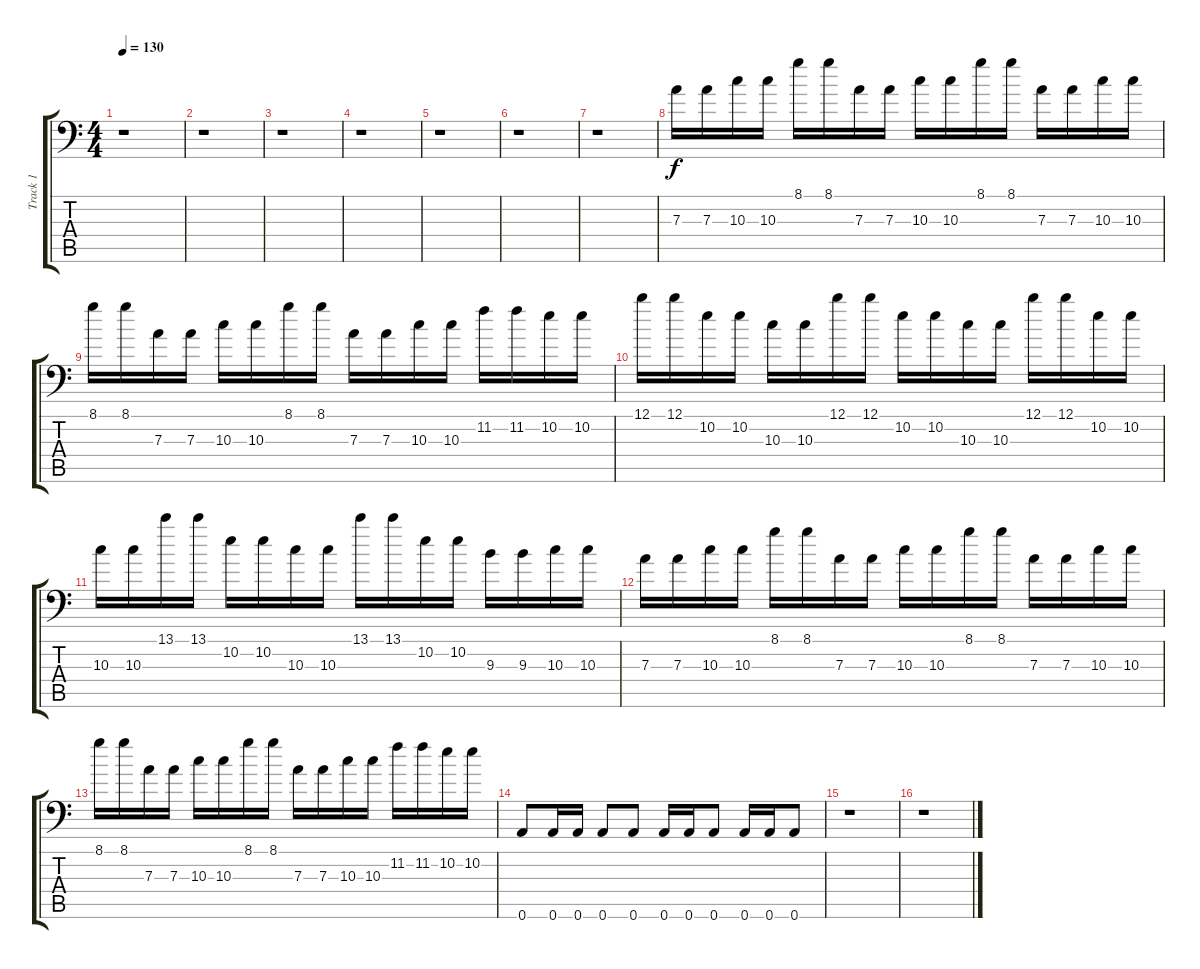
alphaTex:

\track ("Track 1" "Track 1") {instrument distortionguitar}
\staff {score tabs}
\tuning (B3 Gb3 D3 A2 E2 A1) {hide}
\ts (4 4)
\tempo 130
\clef f4
\ks c
r.1{dy f} |
r.1 |
r.1 |
r.1 |
r.1 |
r.1 |
r.1 |
7.3.16 7.3.16 10.3.16 10.3.16 8.1.16 8.1.16 7.3.16 7.3.16 10.3.16 10.3.16 8.1.16 8.1.16 7.3.16 7.3.16 10.3.16 10.3.16 |
8.1.16 8.1.16 7.3.16 7.3.16 10.3.16 10.3.16 8.1.16 8.1.16 7.3.16 7.3.16 10.3.16 10.3.16 11.2.16 11.2.16 10.2.16 10.2.16 |
12.1.16 12.1.16 10.2.16 10.2.16 10.3.16 10.3.16 12.1.16 12.1.16 10.2.16 10.2.16 10.3.16 10.3.16 12.1.16 12.1.16 10.2.16 10.2.16 |
10.3.16 10.3.16 13.1.16 13.1.16 10.2.16 10.2.16 10.3.16 10.3.16 13.1.16 13.1.16 10.2.16 10.2.16 9.3.16 9.3.16 10.3.16 10.3.16 |
7.3.16 7.3.16 10.3.16 10.3.16 8.1.16 8.1.16 7.3.16 7.3.16 10.3.16 10.3.16 8.1.16 8.1.16 7.3.16 7.3.16 10.3.16 10.3.16 |
8.1.16 8.1.16 7.3.16 7.3.16 10.3.16 10.3.16 8.1.16 8.1.16 7.3.16 7.3.16 10.3.16 10.3.16 11.2.16 11.2.16 10.2.16 10.2.16 |
0.6.8 0.6.16 0.6.16 0.6.8 0.6.8 0.6.16 0.6.16 0.6.8 0.6.16 0.6.16 0.6.8 |
r.1 |
r.1
